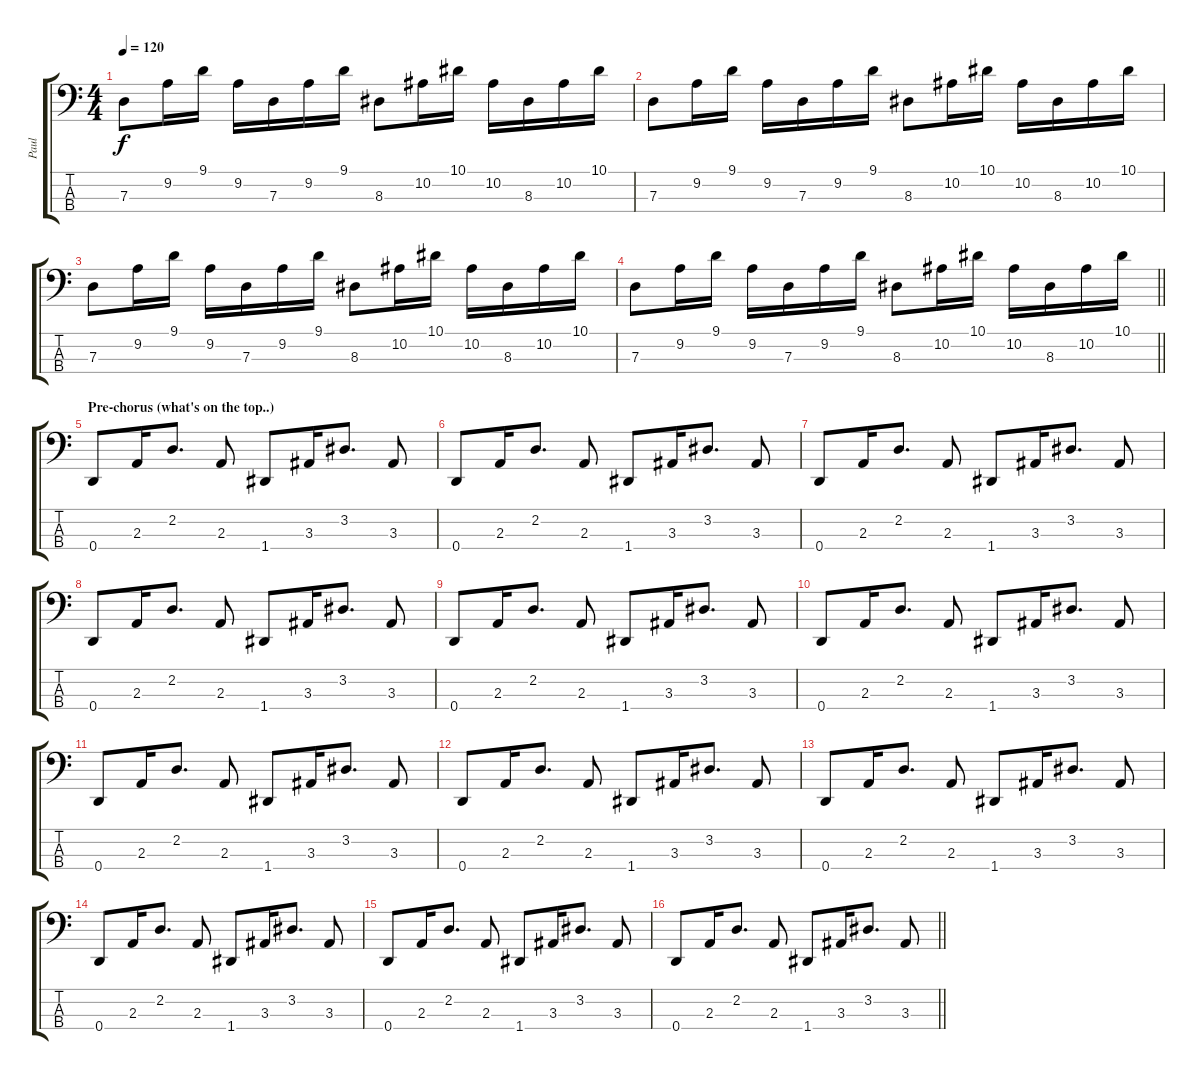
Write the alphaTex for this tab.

\track ("Paul" "Paul") {instrument electricbassfinger}
\staff {score tabs}
\tuning (F2 C2 G1 D1) {hide}
\ts (4 4)
\tempo 120
\clef f4
\ks c
7.3.8{dy f} 9.2.16 9.1.16 9.2.16 7.3.16 9.2.16 9.1.16 8.3.8 10.2.16 10.1.16 10.2.16 8.3.16 10.2.16 10.1.16 |
7.3.8 9.2.16 9.1.16 9.2.16 7.3.16 9.2.16 9.1.16 8.3.8 10.2.16 10.1.16 10.2.16 8.3.16 10.2.16 10.1.16 |
7.3.8 9.2.16 9.1.16 9.2.16 7.3.16 9.2.16 9.1.16 8.3.8 10.2.16 10.1.16 10.2.16 8.3.16 10.2.16 10.1.16 |
\barLineRight lightlight
7.3.8 9.2.16 9.1.16 9.2.16 7.3.16 9.2.16 9.1.16 8.3.8 10.2.16 10.1.16 10.2.16 8.3.16 10.2.16 10.1.16 |
\section ("" "Pre-chorus (what's on the top..)")
0.4.8 2.3.16 2.2.8{d} 2.3.8 1.4.8 3.3.16 3.2.8{d} 3.3.8 |
0.4.8 2.3.16 2.2.8{d} 2.3.8 1.4.8 3.3.16 3.2.8{d} 3.3.8 |
0.4.8 2.3.16 2.2.8{d} 2.3.8 1.4.8 3.3.16 3.2.8{d} 3.3.8 |
0.4.8 2.3.16 2.2.8{d} 2.3.8 1.4.8 3.3.16 3.2.8{d} 3.3.8 |
0.4.8 2.3.16 2.2.8{d} 2.3.8 1.4.8 3.3.16 3.2.8{d} 3.3.8 |
0.4.8 2.3.16 2.2.8{d} 2.3.8 1.4.8 3.3.16 3.2.8{d} 3.3.8 |
0.4.8 2.3.16 2.2.8{d} 2.3.8 1.4.8 3.3.16 3.2.8{d} 3.3.8 |
0.4.8 2.3.16 2.2.8{d} 2.3.8 1.4.8 3.3.16 3.2.8{d} 3.3.8 |
0.4.8 2.3.16 2.2.8{d} 2.3.8 1.4.8 3.3.16 3.2.8{d} 3.3.8 |
0.4.8 2.3.16 2.2.8{d} 2.3.8 1.4.8 3.3.16 3.2.8{d} 3.3.8 |
0.4.8 2.3.16 2.2.8{d} 2.3.8 1.4.8 3.3.16 3.2.8{d} 3.3.8 |
\barLineRight lightlight
0.4.8 2.3.16 2.2.8{d} 2.3.8 1.4.8 3.3.16 3.2.8{d} 3.3.8
